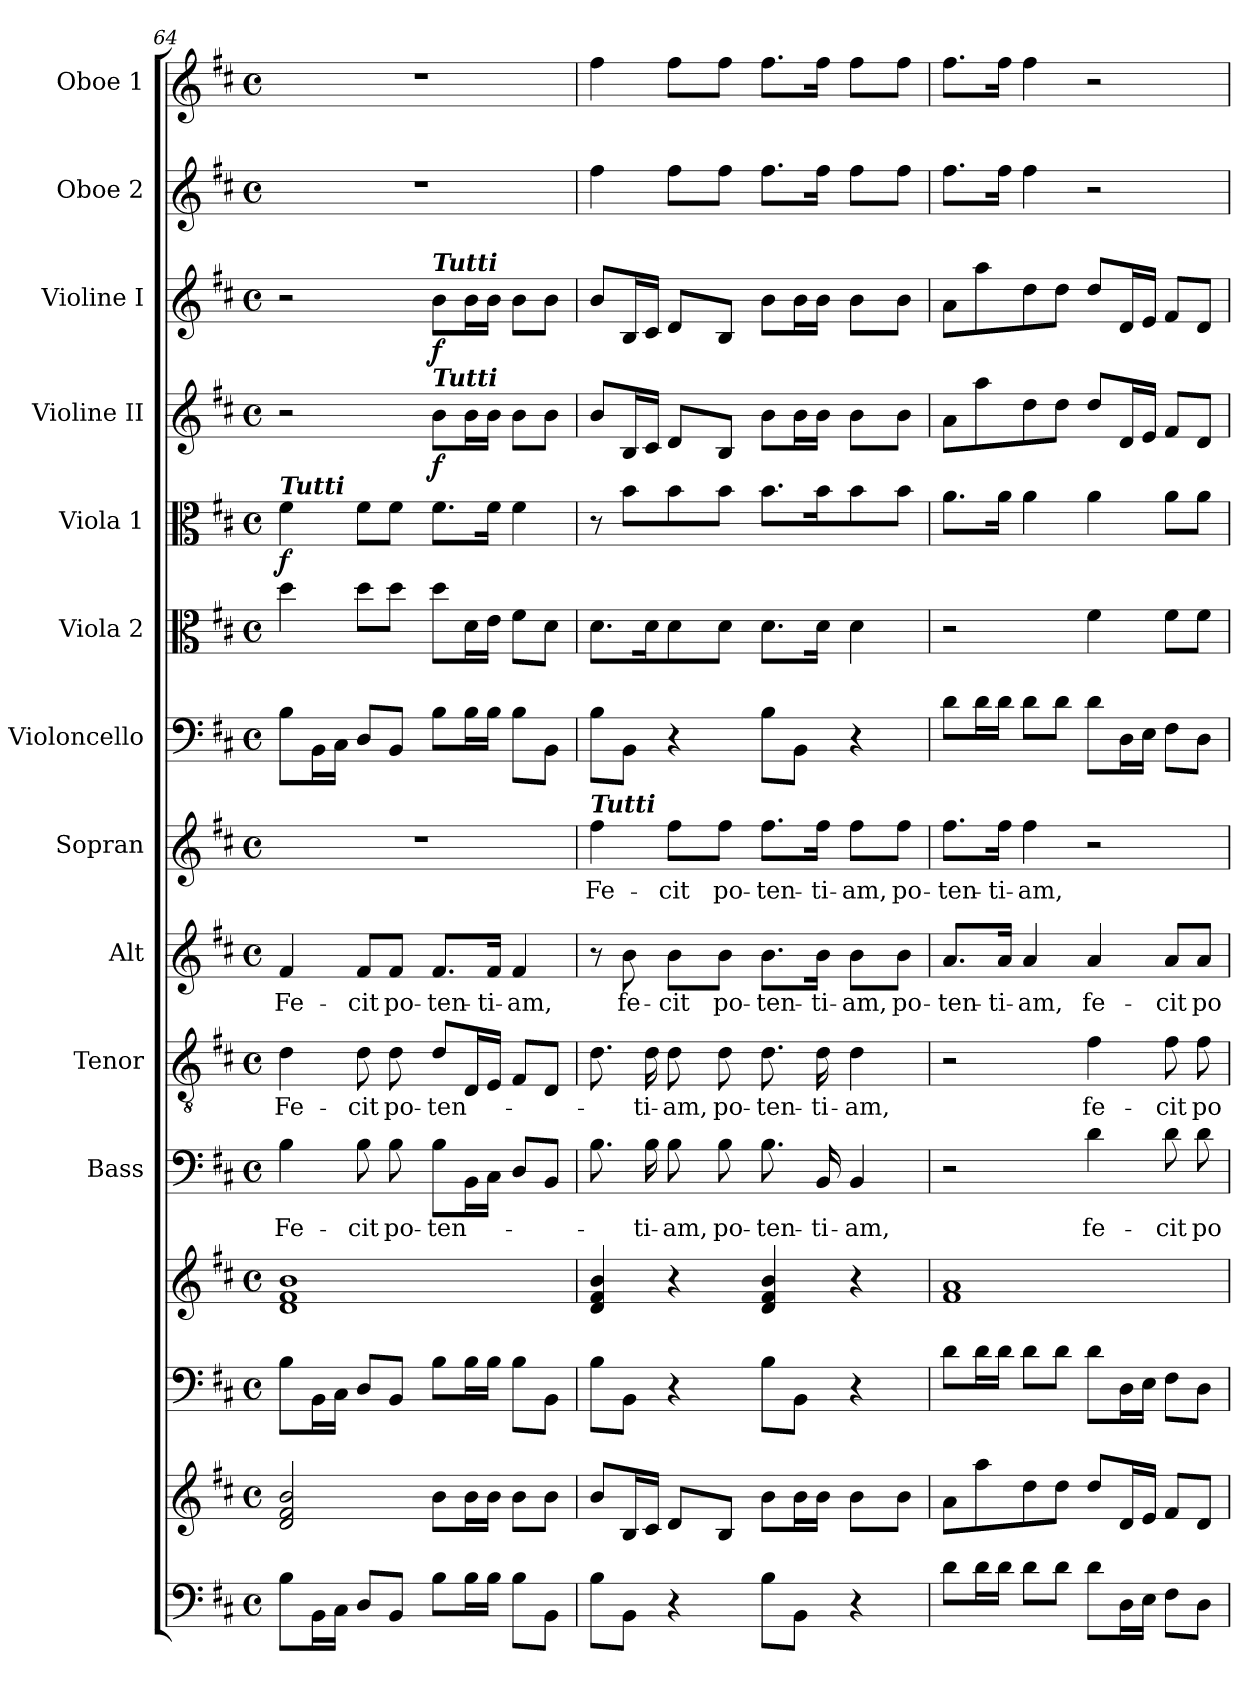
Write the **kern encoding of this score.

**kern	**kern	**kern	**kern	**kern	**text	**kern	**text	**kern	**text	**kern	**text	**kern	**kern	**kern	**dynam	**kern	**dynam	**kern	**dynam	**kern	**kern
*part13	*part13	*part12	*part12	*part11	*part11	*part10	*part10	*part9	*part9	*part8	*part8	*part7	*part6	*part5	*part5	*part4	*part4	*part3	*part3	*part2	*part1
*staff15	*staff14	*staff13	*staff12	*staff11	*staff11	*staff10	*staff10	*staff9	*staff9	*staff8	*staff8	*staff7	*staff6	*staff5	*staff5	*staff4	*staff4	*staff3	*staff3	*staff2	*staff1
*	*	*	*	*I"Bass	*	*I"Tenor	*	*I"Alt	*	*I"Sopran	*	*I"Violoncello	*I"Viola 2	*I"Viola 1	*	*I"Violine II	*	*I"Violine I	*	*I"Oboe 2	*I"Oboe 1
*	*	*	*	*I'B.	*	*I'T.	*	*I'A.	*	*I'S.	*	*I'Vc.	*I'Vla. 2	*I'Vla. 1	*	*I'Vl. II	*	*I'Vl. I	*	*I'Ob. 2	*I'Ob. 1
*clefF4	*clefG2	*clefF4	*clefG2	*clefF4	*	*clefGv2	*	*clefG2	*	*clefG2	*	*clefF4	*clefC3	*clefC3	*	*clefG2	*	*clefG2	*	*clefG2	*clefG2
*	*	*	*	*	*	*	*	*	*	*	*	*ITrd7c12	*	*	*	*	*	*	*	*	*
*k[f#c#]	*k[f#c#]	*k[f#c#]	*k[f#c#]	*k[f#c#]	*	*k[f#c#]	*	*k[f#c#]	*	*k[f#c#]	*	*k[f#c#]	*k[f#c#]	*k[f#c#]	*	*k[f#c#]	*	*k[f#c#]	*	*k[f#c#]	*k[f#c#]
*D:	*D:	*D:	*D:	*D:	*	*D:	*	*D:	*	*D:	*	*D:	*D:	*D:	*	*D:	*	*D:	*	*D:	*D:
*M4/4	*M4/4	*M4/4	*M4/4	*M4/4	*	*M4/4	*	*M4/4	*	*M4/4	*	*M4/4	*M4/4	*M4/4	*	*M4/4	*	*M4/4	*	*M4/4	*M4/4
*met(c)	*met(c)	*met(c)	*met(c)	*met(c)	*	*met(c)	*	*met(c)	*	*met(c)	*	*met(c)	*met(c)	*met(c)	*	*met(c)	*	*met(c)	*	*met(c)	*met(c)
=64	=64	=64	=64	=64	=64	=64	=64	=64	=64	=64	=64	=64	=64	=64	=64	=64	=64	=64	=64	=64	=64
!	!	!	!	!	!	!	!	!	!	!	!	!	!	!LO:TX:a:Bi:t=Tutti	!	!	!	!	!	!	!
!	!	!	!	!	!LO:LY:b	!	!LO:LY:b	!	!LO:LY:b	!	!	!	!	!	!LO:DY:b	!	!	!	!	!	!
8B\L	2d/ 2f#/ 2b/	8B\L	1d 1f# 1b	4B\	Fe-	4d\	Fe-	4f#/	Fe-	1r	.	8BB\L	4dd\	4f#\	f	2r	.	2r	.	1r	1r
16BB\L	.	16BB\L	.	.	.	.	.	.	.	.	.	16BBB\L	.	.	.	.	.	.	.	.	.
16C#\JJ	.	16C#\JJ	.	.	.	.	.	.	.	.	.	16CC#\JJ	.	.	.	.	.	.	.	.	.
!	!	!	!	!	!LO:LY:b	!	!LO:LY:b	!	!LO:LY:b	!	!	!	!	!	!	!	!	!	!	!	!
8D/L	.	8D/L	.	8B\	-cit	8d\	-cit	8f#/L	-cit	.	.	8DD/L	8dd\L	8f#\L	.	.	.	.	.	.	.
!	!	!	!	!	!LO:LY:b	!	!LO:LY:b	!	!LO:LY:b	!	!	!	!	!	!	!	!	!	!	!	!
8BB/J	.	8BB/J	.	8B\	po-	8d\	po-	8f#/J	po-	.	.	8BBB/J	8dd\J	8f#\J	.	.	.	.	.	.	.
!	!	!	!	!	!	!	!	!	!	!	!	!	!	!	!	!	!	!LO:TX:a:Bi:t=Tutti	!	!	!
!	!	!	!	!	!	!	!	!	!	!	!	!	!	!	!	!LO:TX:a:Bi:t=Tutti	!	!	!	!	!
!	!	!	!	!	!LO:LY:b	!	!LO:LY:b	!	!LO:LY:b	!	!	!	!	!	!	!	!LO:DY:b	!	!LO:DY:b	!	!
8B\L	8b\L	8B\L	.	8B\L	-ten-	8d/L	-ten-	8.f#/L	-ten-	.	.	8BB\L	8dd\L	8.f#\L	.	8b\L	f	8b\L	f	.	.
16B\L	16b\L	16B\L	.	16BB\L	.	16D/L	.	.	.	.	.	16BB\L	16d\L	.	.	16b\L	.	16b\L	.	.	.
!	!	!	!	!	!	!	!	!	!LO:LY:b	!	!	!	!	!	!	!	!	!	!	!	!
16B\JJ	16b\JJ	16B\JJ	.	16C#\JJ	.	16E/JJ	.	16f#/Jk	-ti-	.	.	16BB\JJ	16e\JJ	16f#\Jk	.	16b\JJ	.	16b\JJ	.	.	.
!	!	!	!	!	!	!	!	!	!LO:LY:b	!	!	!	!	!	!	!	!	!	!	!	!
8B\L	8b\L	8B\L	.	8D/L	.	8F#/L	.	4f#/	-am,	.	.	8BB\L	8f#\L	4f#\	.	8b\L	.	8b\L	.	.	.
8BB\J	8b\J	8BB\J	.	8BB/J	.	8D/J	.	.	.	.	.	8BBB\J	8d\J	.	.	8b\J	.	8b\J	.	.	.
=65	=65	=65	=65	=65	=65	=65	=65	=65	=65	=65	=65	=65	=65	=65	=65	=65	=65	=65	=65	=65	=65
!	!	!	!	!	!	!	!	!	!	!LO:TX:a:Bi:t=Tutti	!	!	!	!	!	!	!	!	!	!	!
!	!	!	!	!	!	!	!	!	!	!	!LO:LY:b	!	!	!	!	!	!	!	!	!	!
8B\L	8b/L	8B\L	4d/ 4f#/ 4b/	8.B\	.	8.d\	.	8r	.	4ff#\	Fe-	8BB\L	8.d\L	8r	.	8b/L	.	8b/L	.	4ff#\	4ff#\
!	!	!	!	!	!	!	!	!	!LO:LY:b	!	!	!	!	!	!	!	!	!	!	!	!
8BB\J	16B/L	8BB\J	.	.	.	.	.	8b\	fe-	.	.	8BBB\J	.	8b\L	.	16B/L	.	16B/L	.	.	.
!	!	!	!	!	!LO:LY:b	!	!LO:LY:b	!	!	!	!	!	!	!	!	!	!	!	!	!	!
.	16c#/JJ	.	.	16B\	-ti-	16d\	-ti-	.	.	.	.	.	16d\k	.	.	16c#/JJ	.	16c#/JJ	.	.	.
!	!	!	!	!	!LO:LY:b	!	!LO:LY:b	!	!LO:LY:b	!	!LO:LY:b	!	!	!	!	!	!	!	!	!	!
4r	8d/L	4r	4r	8B\	-am,	8d\	-am,	8b\L	-cit	8ff#\L	-cit	4r	8d\	8b\	.	8d/L	.	8d/L	.	8ff#\L	8ff#\L
!	!	!	!	!	!LO:LY:b	!	!LO:LY:b	!	!LO:LY:b	!	!LO:LY:b	!	!	!	!	!	!	!	!	!	!
.	8B/J	.	.	8B\	po-	8d\	po-	8b\J	po-	8ff#\J	po-	.	8d\J	8b\J	.	8B/J	.	8B/J	.	8ff#\J	8ff#\J
!	!	!	!	!	!LO:LY:b	!	!LO:LY:b	!	!LO:LY:b	!	!LO:LY:b	!	!	!	!	!	!	!	!	!	!
8B\L	8b\L	8B\L	4d/ 4f#/ 4b/	8.B\	-ten-	8.d\	-ten-	8.b\L	-ten-	8.ff#\L	-ten-	8BB\L	8.d\L	8.b\L	.	8b\L	.	8b\L	.	8.ff#\L	8.ff#\L
8BB\J	16b\L	8BB\J	.	.	.	.	.	.	.	.	.	8BBB\J	.	.	.	16b\L	.	16b\L	.	.	.
!	!	!	!	!	!LO:LY:b	!	!LO:LY:b	!	!LO:LY:b	!	!LO:LY:b	!	!	!	!	!	!	!	!	!	!
.	16b\JJ	.	.	16BB/	-ti-	16d\	-ti-	16b\Jk	-ti-	16ff#\Jk	-ti-	.	16d\Jk	16b\k	.	16b\JJ	.	16b\JJ	.	16ff#\Jk	16ff#\Jk
!	!	!	!	!	!LO:LY:b	!	!LO:LY:b	!	!LO:LY:b	!	!LO:LY:b	!	!	!	!	!	!	!	!	!	!
4r	8b\L	4r	4r	4BB/	-am,	4d\	-am,	8b\L	-am,	8ff#\L	-am,	4r	4d\	8b\	.	8b\L	.	8b\L	.	8ff#\L	8ff#\L
!	!	!	!	!	!	!	!	!	!LO:LY:b	!	!LO:LY:b	!	!	!	!	!	!	!	!	!	!
.	8b\J	.	.	.	.	.	.	8b\J	po-	8ff#\J	po-	.	.	8b\J	.	8b\J	.	8b\J	.	8ff#\J	8ff#\J
!!LO:PB:g=z
=66	=66	=66	=66	=66	=66	=66	=66	=66	=66	=66	=66	=66	=66	=66	=66	=66	=66	=66	=66	=66	=66
!	!	!	!	!	!	!	!	!	!LO:LY:b	!	!LO:LY:b	!	!	!	!	!	!	!	!	!	!
8d\L	8a\L	8d\L	1f# 1a	2r	.	2r	.	8.a/L	-ten-	8.ff#\L	-ten-	8D\L	2r	8.a\L	.	8a\L	.	8a\L	.	8.ff#\L	8.ff#\L
16d\L	8aa\	16d\L	.	.	.	.	.	.	.	.	.	16D\L	.	.	.	8aa\	.	8aa\	.	.	.
!	!	!	!	!	!	!	!	!	!LO:LY:b	!	!LO:LY:b	!	!	!	!	!	!	!	!	!	!
16d\JJ	.	16d\JJ	.	.	.	.	.	16a/Jk	-ti-	16ff#\Jk	-ti-	16D\JJ	.	16a\Jk	.	.	.	.	.	16ff#\Jk	16ff#\Jk
!	!	!	!	!	!	!	!	!	!LO:LY:b	!	!LO:LY:b	!	!	!	!	!	!	!	!	!	!
8d\L	8dd\	8d\L	.	.	.	.	.	4a/	-am,	4ff#\	-am,	8D\L	.	4a\	.	8dd\	.	8dd\	.	4ff#\	4ff#\
8d\J	8dd\J	8d\J	.	.	.	.	.	.	.	.	.	8D\J	.	.	.	8dd\J	.	8dd\J	.	.	.
!	!	!	!	!	!LO:LY:b	!	!LO:LY:b	!	!LO:LY:b	!	!	!	!	!	!	!	!	!	!	!	!
8d\L	8dd/L	8d\L	.	4d\	fe-	4f#\	fe-	4a/	fe-	2r	.	8D\L	4f#\	4a\	.	8dd/L	.	8dd/L	.	2r	2r
16D\L	16d/L	16D\L	.	.	.	.	.	.	.	.	.	16DD\L	.	.	.	16d/L	.	16d/L	.	.	.
16E\JJ	16e/JJ	16E\JJ	.	.	.	.	.	.	.	.	.	16EE\JJ	.	.	.	16e/JJ	.	16e/JJ	.	.	.
!	!	!	!	!	!LO:LY:b	!	!LO:LY:b	!	!LO:LY:b	!	!	!	!	!	!	!	!	!	!	!	!
8F#\L	8f#/L	8F#\L	.	8d\	-cit	8f#\	-cit	8a/L	-cit	.	.	8FF#\L	8f#\L	8a\L	.	8f#/L	.	8f#/L	.	.	.
!	!	!	!	!	!LO:LY:b	!	!LO:LY:b	!	!LO:LY:b	!	!	!	!	!	!	!	!	!	!	!	!
8D\J	8d/J	8D\J	.	8d\	po-	8f#\	po-	8a/J	po-	.	.	8DD\J	8f#\J	8a\J	.	8d/J	.	8d/J	.	.	.
=	=	=	=	=	=	=	=	=	=	=	=	=	=	=	=	=	=	=	=	=	=
*-	*-	*-	*-	*-	*-	*-	*-	*-	*-	*-	*-	*-	*-	*-	*-	*-	*-	*-	*-	*-	*-
